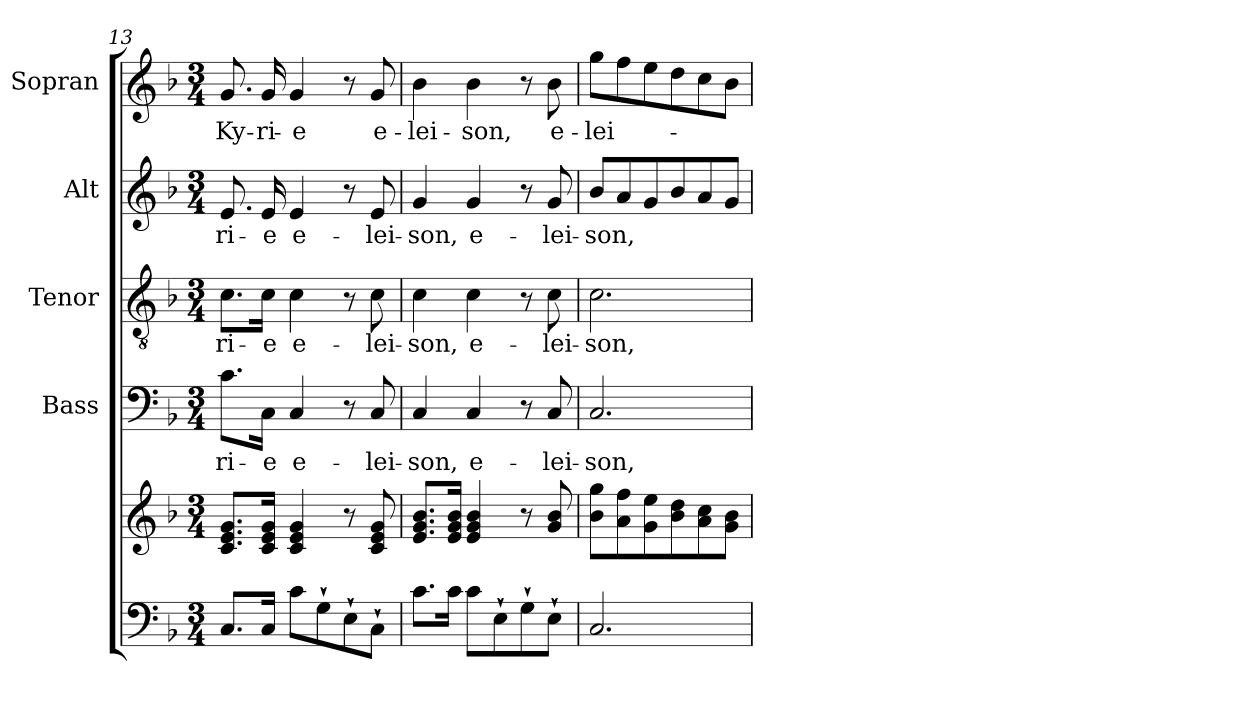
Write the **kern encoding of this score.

**kern	**kern	**kern	**text	**kern	**text	**kern	**text	**kern	**text
*part5	*part5	*part4	*part4	*part3	*part3	*part2	*part2	*part1	*part1
*staff6	*staff5	*staff4	*staff4	*staff3	*staff3	*staff2	*staff2	*staff1	*staff1
*	*	*I"Bass	*	*I"Tenor	*	*I"Alt	*	*I"Sopran	*
*	*	*I'B.	*	*I'T.	*	*I'A.	*	*I'S.	*
*clefF4	*clefG2	*clefF4	*	*clefGv2	*	*clefG2	*	*clefG2	*
*k[b-]	*k[b-]	*k[b-]	*	*k[b-]	*	*k[b-]	*	*k[b-]	*
*F:	*F:	*F:	*	*F:	*	*F:	*	*F:	*
*M3/4	*M3/4	*M3/4	*	*M3/4	*	*M3/4	*	*M3/4	*
=13	=13	=13	=13	=13	=13	=13	=13	=13	=13
!	!	!	!LO:LY:b	!	!LO:LY:b	!	!LO:LY:b	!	!LO:LY:b
8.C/L	8.c/ 8.e/ 8.g/L	8.c\L	-ri-	8.c\L	-ri-	8.e/	-ri-	8.g/	Ky-
!	!	!	!LO:LY:b	!	!LO:LY:b	!	!LO:LY:b	!	!LO:LY:b
16C/Jk	16c/ 16e/ 16g/Jk	16C\Jk	-e	16c\Jk	-e	16e/	-e	16g/	-ri-
!	!	!	!LO:LY:b	!	!LO:LY:b	!	!LO:LY:b	!	!LO:LY:b
8c\L	4c/ 4e/ 4g/	4C/	e-	4c\	e-	4e/	e-	4g/	-e
8G`>\	.	.	.	.	.	.	.	.	.
8E`>\	8r	8r	.	8r	.	8r	.	8r	.
!	!	!	!LO:LY:b	!	!LO:LY:b	!	!LO:LY:b	!	!LO:LY:b
8C`>\J	8c/ 8e/ 8g/	8C/	-lei-	8c\	-lei-	8e/	-lei-	8g/	e-
=14	=14	=14	=14	=14	=14	=14	=14	=14	=14
!	!	!	!LO:LY:b	!	!LO:LY:b	!	!LO:LY:b	!	!LO:LY:b
8.c\L	8.e/ 8.g/ 8.b-/L	4C/	-son,	4c\	-son,	4g/	-son,	4b-\	-lei-
16c\Jk	16e/ 16g/ 16b-/Jk	.	.	.	.	.	.	.	.
!	!	!	!LO:LY:b	!	!LO:LY:b	!	!LO:LY:b	!	!LO:LY:b
8c\L	4e/ 4g/ 4b-/	4C/	e-	4c\	e-	4g/	e-	4b-\	-son,
8E`>\	.	.	.	.	.	.	.	.	.
8G`>\	8r	8r	.	8r	.	8r	.	8r	.
!	!	!	!LO:LY:b	!	!LO:LY:b	!	!LO:LY:b	!	!LO:LY:b
8E`>\J	8g/ 8b-/	8C/	-lei-	8c\	-lei-	8g/	-lei-	8b-\	e-
=15	=15	=15	=15	=15	=15	=15	=15	=15	=15
!	!	!	!LO:LY:b	!	!LO:LY:b	!	!LO:LY:b	!	!LO:LY:b
2.C/	8b-\ 8gg\L	2.C/	-son,	2.c\	-son,	8b-/L	-son,	8gg\L	-lei-
.	8a\ 8ff\	.	.	.	.	8a/	.	8ff\	.
.	8g\ 8ee\	.	.	.	.	8g/	.	8ee\	.
.	8b-\ 8dd\	.	.	.	.	8b-/	.	8dd\	.
.	8a\ 8cc\	.	.	.	.	8a/	.	8cc\	.
.	8g\ 8b-\J	.	.	.	.	8g/J	.	8b-\J	.
=	=	=	=	=	=	=	=	=	=
*-	*-	*-	*-	*-	*-	*-	*-	*-	*-
